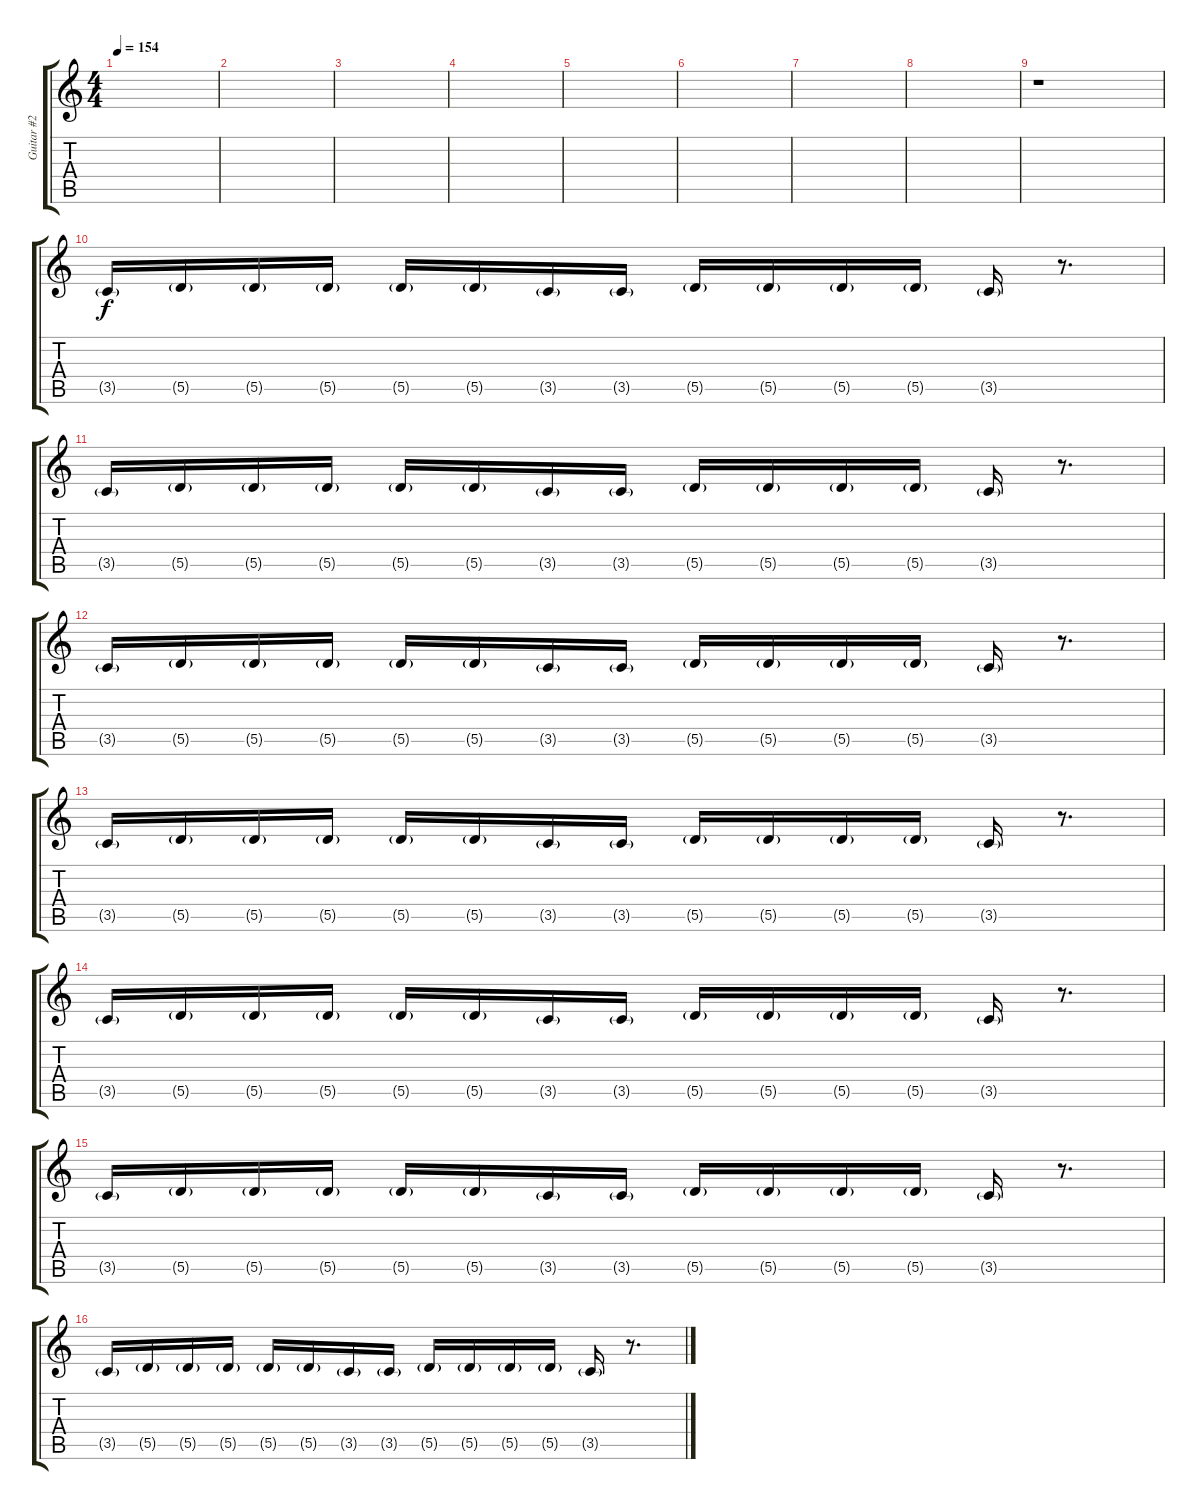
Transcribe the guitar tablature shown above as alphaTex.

\track ("Guitar #2 (delay #1)" "Guitar #2 ") {instrument distortionguitar}
\staff {score tabs}
\tuning (E4 B3 G3 D3 A2 E2) {hide}
\ts (4 4)
\tempo 154
\clef g2
\ks c
|
|
|
|
|
|
|
|
r.1 |
3.5{g}.16 5.5{g}.16 5.5{g}.16 5.5{g}.16 5.5{g}.16 5.5{g}.16 3.5{g}.16 3.5{g}.16 5.5{g}.16 5.5{g}.16 5.5{g}.16 5.5{g}.16 3.5{g}.16 r.8{d} |
3.5{g}.16 5.5{g}.16 5.5{g}.16 5.5{g}.16 5.5{g}.16 5.5{g}.16 3.5{g}.16 3.5{g}.16 5.5{g}.16 5.5{g}.16 5.5{g}.16 5.5{g}.16 3.5{g}.16 r.8{d} |
3.5{g}.16 5.5{g}.16 5.5{g}.16 5.5{g}.16 5.5{g}.16 5.5{g}.16 3.5{g}.16 3.5{g}.16 5.5{g}.16 5.5{g}.16 5.5{g}.16 5.5{g}.16 3.5{g}.16 r.8{d} |
3.5{g}.16 5.5{g}.16 5.5{g}.16 5.5{g}.16 5.5{g}.16 5.5{g}.16 3.5{g}.16 3.5{g}.16 5.5{g}.16 5.5{g}.16 5.5{g}.16 5.5{g}.16 3.5{g}.16 r.8{d} |
3.5{g}.16 5.5{g}.16 5.5{g}.16 5.5{g}.16 5.5{g}.16 5.5{g}.16 3.5{g}.16 3.5{g}.16 5.5{g}.16 5.5{g}.16 5.5{g}.16 5.5{g}.16 3.5{g}.16 r.8{d} |
3.5{g}.16 5.5{g}.16 5.5{g}.16 5.5{g}.16 5.5{g}.16 5.5{g}.16 3.5{g}.16 3.5{g}.16 5.5{g}.16 5.5{g}.16 5.5{g}.16 5.5{g}.16 3.5{g}.16 r.8{d} |
3.5{g}.16 5.5{g}.16 5.5{g}.16 5.5{g}.16 5.5{g}.16 5.5{g}.16 3.5{g}.16 3.5{g}.16 5.5{g}.16 5.5{g}.16 5.5{g}.16 5.5{g}.16 3.5{g}.16 r.8{d}
